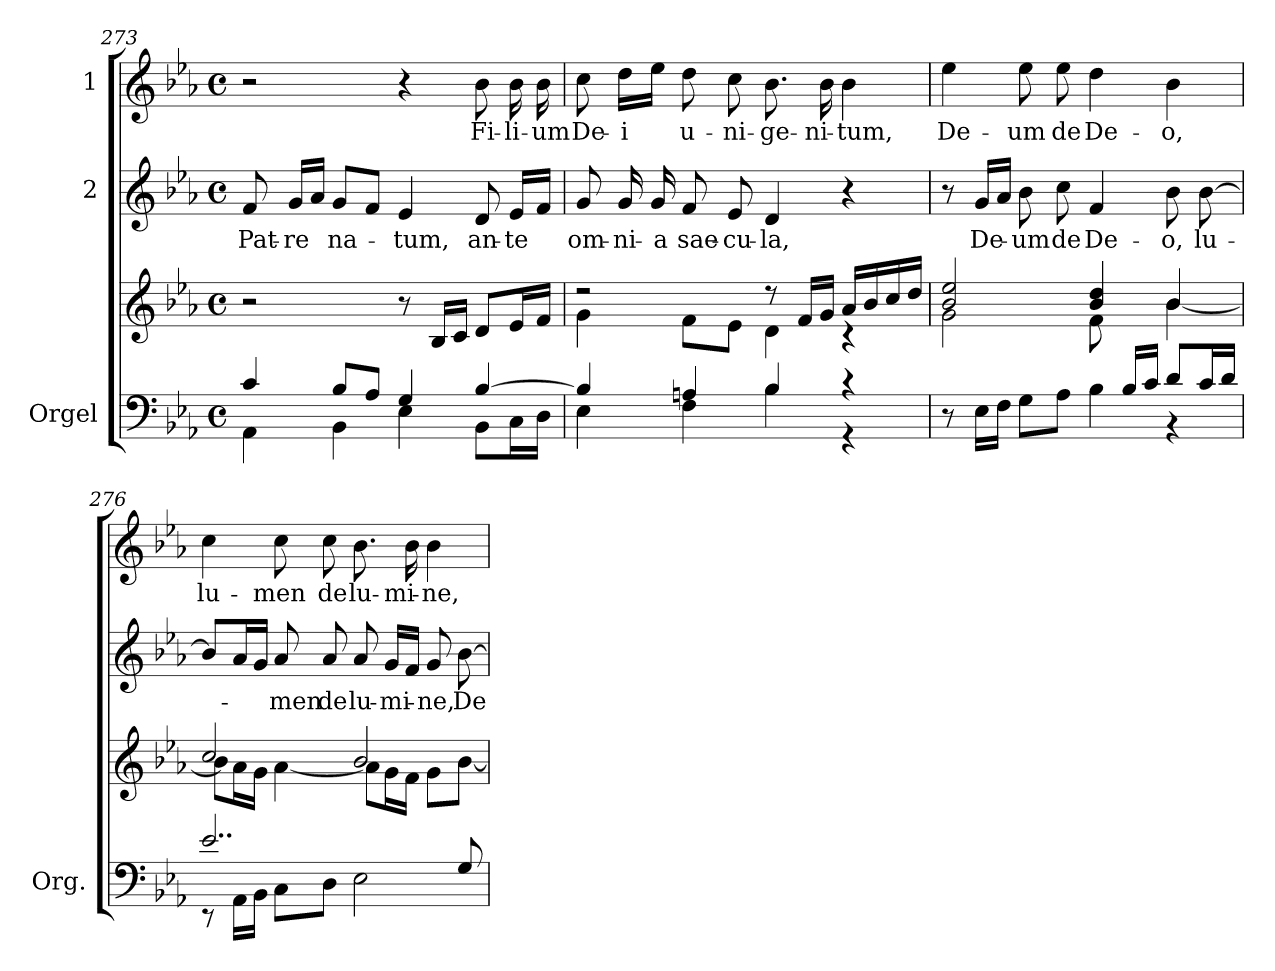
**kern	**kern	**kern	**text	**kern	**text
*part3	*part3	*part2	*part2	*part1	*part1
*staff4	*staff3	*staff2	*staff2	*staff1	*staff1
*I"Orgel	*	*I"2	*	*I"1	*
*I'Org.	*	*	*	*	*
*clefF4	*clefG2	*clefG2	*	*clefG2	*
*k[b-e-a-]	*k[b-e-a-]	*k[b-e-a-]	*	*k[b-e-a-]	*
*E-:	*E-:	*E-:	*	*E-:	*
*M4/4	*M4/4	*M4/4	*	*M4/4	*
*met(c)	*met(c)	*met(c)	*	*met(c)	*
=273	=273	=273	=273	=273	=273
*^	*	*	*	*	*
!	!	!	!	!LO:LY:b	!	!
4c/	4AA-\	2r	8f/	Pat-	2r	.
!	!	!	!	!LO:LY:b	!	!
.	.	.	16g/LL	-re	.	.
.	.	.	16a-/JJ	.	.	.
!	!	!	!	!LO:LY:b	!	!
8B-/L	4BB-\	.	8g/L	na-	.	.
8A-/J	.	.	8f/J	.	.	.
!	!	!	!	!LO:LY:b	!	!
4G/	4E-\	8r	4e-/	-tum,	4r	.
.	.	16B-/LL	.	.	.	.
.	.	16c/JJ	.	.	.	.
!	!	!	!	!LO:LY:b	!	!LO:LY:b
[>4B-/	8BB-\L	8d/L	8d/	an-	8b-\	Fi-
!	!	!	!	!LO:LY:b	!	!LO:LY:b
.	16C\L	16e-/L	16e-/LL	-te	16b-\	-li-
!	!	!	!	!	!	!LO:LY:b
.	16D\JJ	16f/JJ	16f/JJ	.	16b-\	-um
=274	=274	=274	=274	=274	=274	=274
*	*	*^	*	*	*	*
!	!	!	!	!	!LO:LY:b	!	!LO:LY:b
4B-/]	4E-\	2r	4g\	8g/	om-	8cc\	De-
!	!	!	!	!	!LO:LY:b	!	!LO:LY:b
.	.	.	.	16g/	-ni-	16dd\LL	-i
!	!	!	!	!	!LO:LY:b	!	!
.	.	.	.	16g/	-a	16ee-\JJ	.
!	!	!	!	!	!LO:LY:b	!	!LO:LY:b
4An/	4F\	.	8f\L	8f/	sae-	8dd\	u-
!	!	!	!	!	!LO:LY:b	!	!LO:LY:b
.	.	.	8e-\J	8e-/	-cu-	8cc\	-ni-
!	!	!	!	!	!LO:LY:b	!	!LO:LY:b
4B-/	4B-\	8r	4d\	4d/	-la,	8.b-\	-ge-
.	.	16f/LL	.	.	.	.	.
!	!	!	!	!	!	!	!LO:LY:b
.	.	16g/JJ	.	.	.	16b-\	-ni-
!	!	!	!	!	!	!	!LO:LY:b
4r	4r	16a-/LL	4rc	4r	.	4b-\	-tum,
.	.	16b-/	.	.	.	.	.
.	.	16cc/	.	.	.	.	.
.	.	16dd/JJ	.	.	.	.	.
!!LO:LB:g=z
=275	=275	=275	=275	=275	=275	=275	=275
!	!	!	!	!	!	!	!LO:LY:b
2ryy	8r	2b-/ 2ee-/	2g\	8r	.	4ee-\	De-
!	!	!	!	!	!LO:LY:b	!	!
.	16E-\LL	.	.	16g/LL	De-	.	.
.	16F\JJ	.	.	16a-/JJ	.	.	.
!	!	!	!	!	!LO:LY:b	!	!LO:LY:b
.	8G\L	.	.	8b-\	-um	8ee-\	-um
!	!	!	!	!	!LO:LY:b	!	!LO:LY:b
.	8A-\J	.	.	8cc\	de	8ee-\	de
!	!	!	!	!	!LO:LY:b	!	!LO:LY:b
8ryy	4B-\	4b-/ 4dd/	8f\	4f/	De-	4dd\	De-
16B-/LL	.	.	8ryy	.	.	.	.
16c/JJ	.	.	.	.	.	.	.
!	!	!	!	!	!LO:LY:b	!	!LO:LY:b
8d/L	4r	4b-/	[<4b-\	8b-\	-o,	4b-\	-o,
!	!	!	!	!	!LO:LY:b	!	!
16c/L	.	.	.	[8b-\	lu-	.	.
16d/JJ	.	.	.	.	.	.	.
=276	=276	=276	=276	=276	=276	=276	=276
!	!	!	!	!	!	!	!LO:LY:b
2..e-/	8rEE	2cc/	8b-\L]	8b-/L]	.	4cc\	lu-
.	16AA-\LL	.	16a-\L	16a-/L	.	.	.
.	16BB-\JJ	.	16g\JJ	16g/JJ	.	.	.
!	!	!	!	!	!LO:LY:b	!	!LO:LY:b
.	8C\L	.	[<4a-\	8a-/	-men	8cc\	-men
!	!	!	!	!	!LO:LY:b	!	!LO:LY:b
.	8D\J	.	.	8a-/	de	8cc\	de
!	!	!	!	!	!LO:LY:b	!	!LO:LY:b
.	2E-\	2b-/	8a-\L]	8a-/	lu-	8.b-\	lu-
!	!	!	!	!	!LO:LY:b	!	!
.	.	.	16g\L	16g/LL	-mi-	.	.
!	!	!	!	!	!	!	!LO:LY:b
.	.	.	16f\JJ	16f/JJ	.	16b-\	-mi-
!	!	!	!	!	!LO:LY:b	!	!LO:LY:b
.	.	.	8g\L	8g/	-ne,	4b-\	-ne,
!	!	!	!	!	!LO:LY:b	!	!
8G/	.	.	[<8b-\J	[8b-\	De-	.	.
*v	*v	*	*	*	*	*	*
*	*v	*v	*	*	*	*
=	=	=	=	=	=
*-	*-	*-	*-	*-	*-
